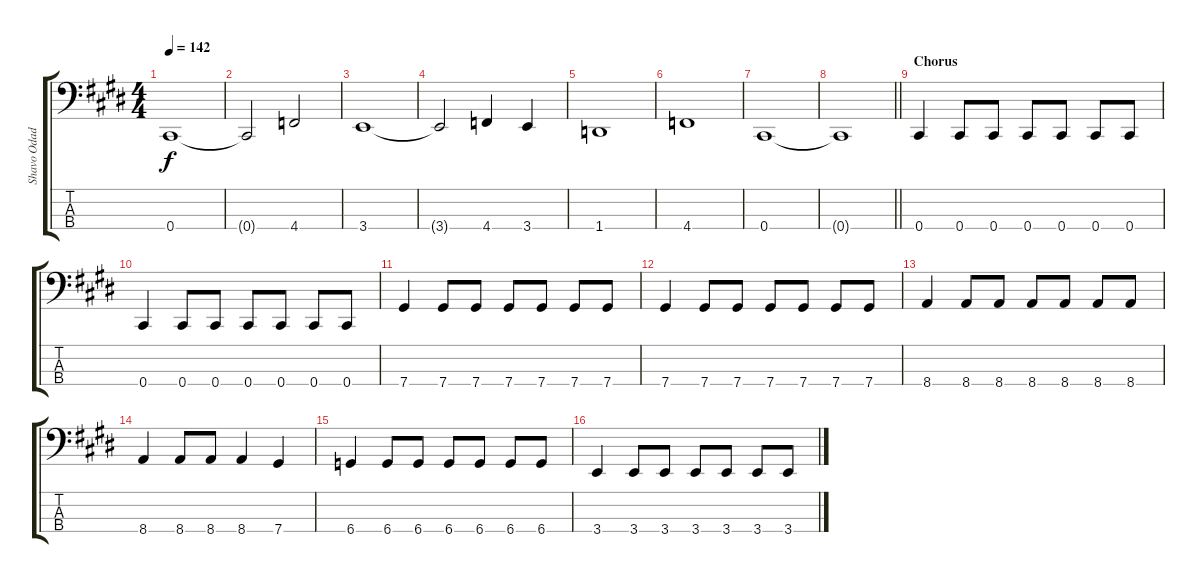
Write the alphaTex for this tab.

\track ("Shavo Odadjian [Bass Guitar]" "Shavo Odad") {instrument electricbassfinger}
\staff {score tabs}
\tuning (Gb2 Db2 Ab1 Db1) {hide}
\ts (4 4)
\tempo 142
\clef f4
\ks c#minor
0.4.1{dy f} |
0.4{t}.2 4.4.2 |
3.4.1 |
3.4{t}.2 4.4.4 3.4.4 |
1.4.1 |
4.4.1 |
0.4.1 |
\barLineRight lightlight
0.4{t}.1 |
\section ("" "Chorus")
0.4.4 0.4.8 0.4.8 0.4.8 0.4.8 0.4.8 0.4.8 |
0.4.4 0.4.8 0.4.8 0.4.8 0.4.8 0.4.8 0.4.8 |
7.4.4 7.4.8 7.4.8 7.4.8 7.4.8 7.4.8 7.4.8 |
7.4.4 7.4.8 7.4.8 7.4.8 7.4.8 7.4.8 7.4.8 |
8.4.4 8.4.8 8.4.8 8.4.8 8.4.8 8.4.8 8.4.8 |
8.4.4 8.4.8 8.4.8 8.4.4 7.4.4 |
6.4.4 6.4.8 6.4.8 6.4.8 6.4.8 6.4.8 6.4.8 |
3.4.4 3.4.8 3.4.8 3.4.8 3.4.8 3.4.8 3.4.8
